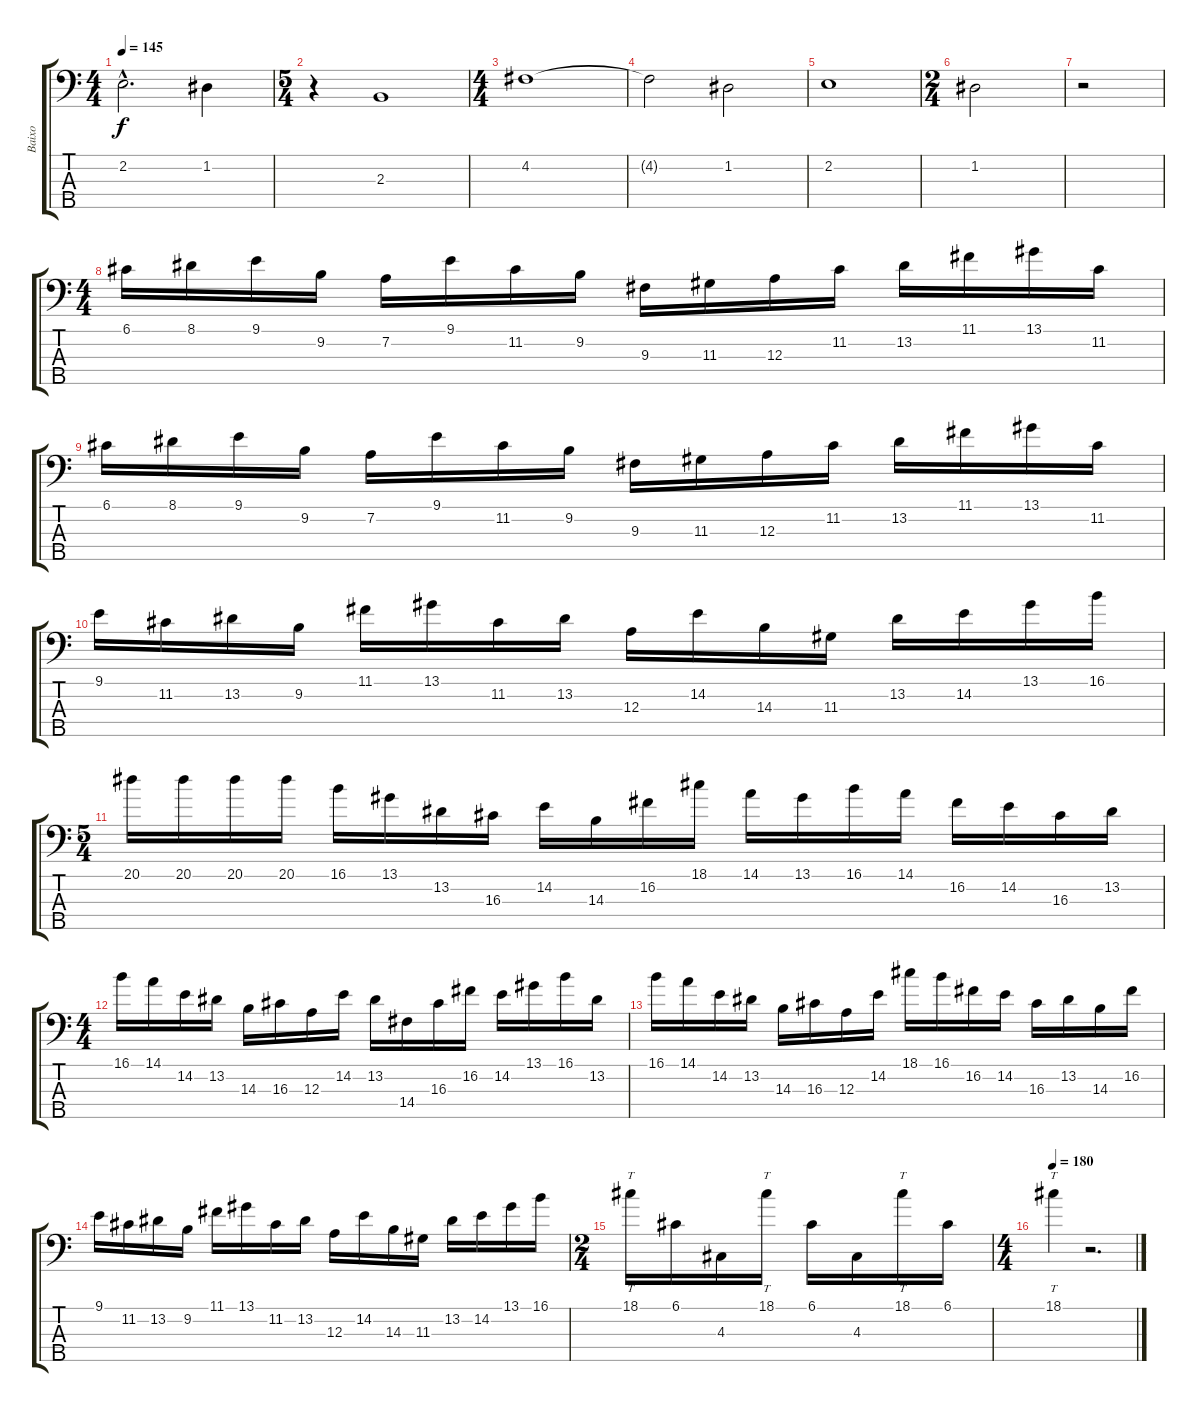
\track ("Baixo" "Baixo") {instrument electricbassfinger}
\staff {score tabs}
\tuning (G2 D2 A1 E1 B0) {hide}
\ts (4 4)
\tempo 145
\clef f4
\ks c
2.2{hac}.2{d dy f} 1.2.4 |
\ts (5 4)
r.4 2.3.1 |
\ts (4 4)
4.2.1 |
4.2{t}.2 1.2.2 |
2.2.1 |
\ts (2 4)
1.2.2 |
r.2 |
\ts (4 4)
6.1.16 8.1.16 9.1.16 9.2.16 7.2.16 9.1.16 11.2.16 9.2.16 9.3.16 11.3.16 12.3.16 11.2.16 13.2.16 11.1.16 13.1.16 11.2.16 |
6.1.16 8.1.16 9.1.16 9.2.16 7.2.16 9.1.16 11.2.16 9.2.16 9.3.16 11.3.16 12.3.16 11.2.16 13.2.16 11.1.16 13.1.16 11.2.16 |
9.1.16 11.2.16 13.2.16 9.2.16 11.1.16 13.1.16 11.2.16 13.2.16 12.3.16 14.2.16 14.3.16 11.3.16 13.2.16 14.2.16 13.1.16 16.1.16 |
\ts (5 4)
20.1.16 20.1.16 20.1.16 20.1.16 16.1.16 13.1.16 13.2.16 16.3.16 14.2.16 14.3.16 16.2.16 18.1.16 14.1.16 13.1.16 16.1.16 14.1.16 16.2.16 14.2.16 16.3.16 13.2.16 |
\ts (4 4)
16.1.16 14.1.16 14.2.16 13.2.16 14.3.16 16.3.16 12.3.16 14.2.16 13.2.16 14.4.16 16.3.16 16.2.16 14.2.16 13.1.16 16.1.16 13.2.16 |
16.1.16 14.1.16 14.2.16 13.2.16 14.3.16 16.3.16 12.3.16 14.2.16 18.1.16 16.1.16 16.2.16 14.2.16 16.3.16 13.2.16 14.3.16 16.2.16 |
9.1.16 11.2.16 13.2.16 9.2.16 11.1.16 13.1.16 11.2.16 13.2.16 12.3.16 14.2.16 14.3.16 11.3.16 13.2.16 14.2.16 13.1.16 16.1.16 |
\ts (2 4)
18.1.16{tt} 6.1.16 4.3.16 18.1.16{tt} 6.1.16 4.3.16 18.1.16{tt} 6.1.16 |
\ts (4 4)
\tempo 180
18.1.4{tt} r.2{d}
